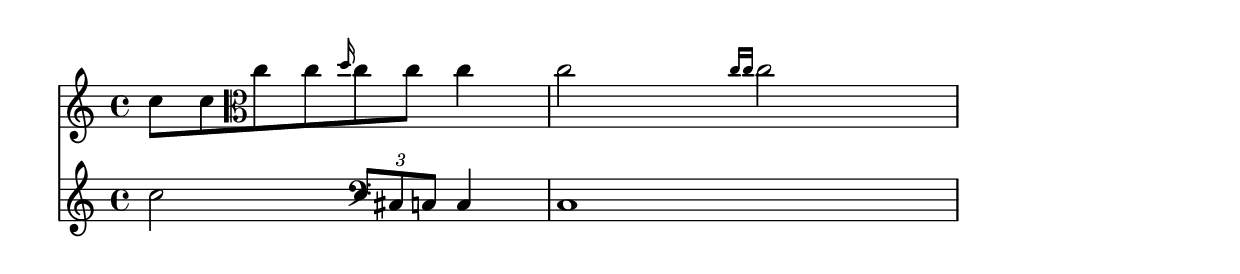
\header {


  texidoc = "If @code{strict-note-spacing} is set, then spacing of
notes is not influenced by bars and clefs half-way on the system.
Rather, they are put just before the note that occurs at the same
time.  This may cause collisions.  "

}


\version "2.7.4"

\paper {
  raggedright = ##t
  indent = 0
}
\layout {
  \context {
    \Score
  }
}

\relative c''
<<
  \override Score.SpacingSpanner #'strict-note-spacing = ##t 
  \set Score.proportionalNotationDuration = #(ly:make-moment 1 16)
  \new Staff {
    c8[ c \clef alto c c \grace { d16 }  c8 c]  c4 c2
    \grace { c16[ c16] }
    c2 }
  \new Staff {
    c2  \times 2/3 { c8 \clef bass cis,, c } 
    c4
    c1
  }
>>
  
